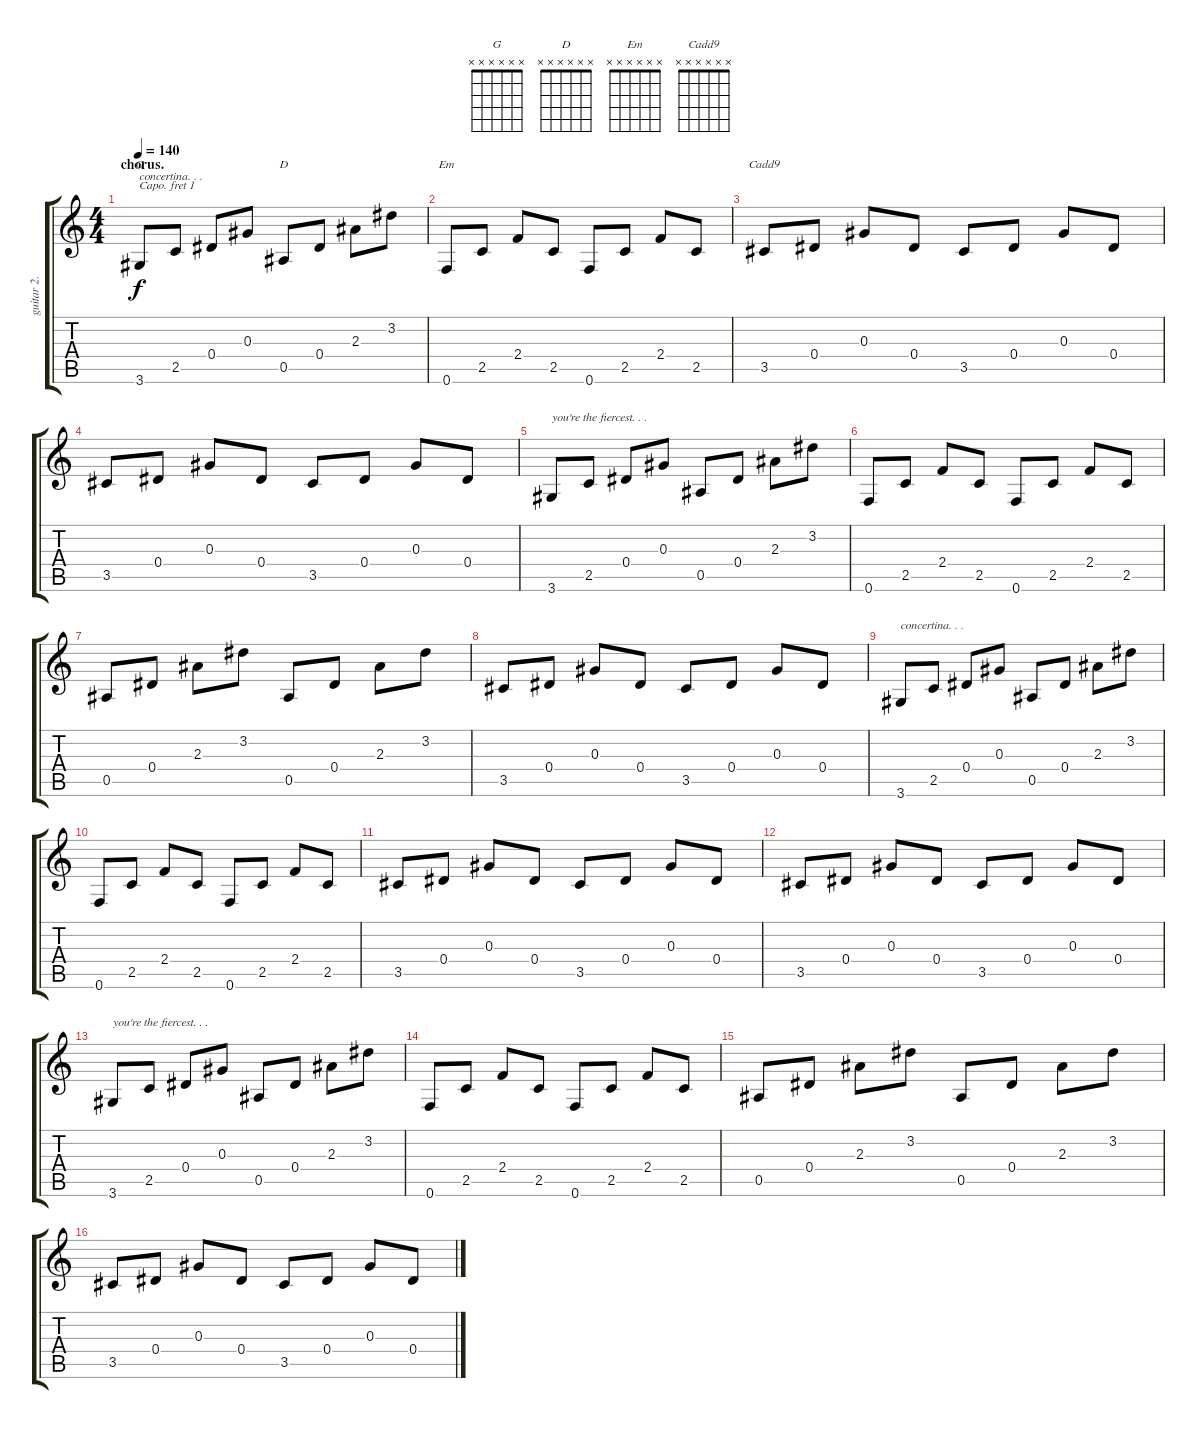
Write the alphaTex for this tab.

\track ("guitar 2." "guitar 2.") {instrument electricguitarclean}
\staff {score tabs}
\capo 1
\tuning (E4 B3 G3 D3 A2 E2) {hide}
\chord ("G" x x x x x x) {firstfret 0}
\chord ("D" x x x x x x) {firstfret 0}
\chord ("Em" x x x x x x) {firstfret 0}
\chord ("Cadd9" x x x x x x) {firstfret 0}
\ts (4 4)
\section ("" "chorus.")
\tempo 140
\clef g2
\ks c
3.6.8{ch "G" txt "concertina. . ." dy f} 2.5.8 0.4.8 0.3.8 0.5.8{ch "D"} 0.4.8 2.3.8 3.2.8 |
0.6.8{ch "Em"} 2.5.8 2.4.8 2.5.8 0.6.8 2.5.8 2.4.8 2.5.8 |
3.5.8{ch "Cadd9"} 0.4.8 0.3.8 0.4.8 3.5.8 0.4.8 0.3.8 0.4.8 |
3.5.8 0.4.8 0.3.8 0.4.8 3.5.8 0.4.8 0.3.8 0.4.8 |
3.6.8{txt "you're the fiercest. . ."} 2.5.8 0.4.8 0.3.8 0.5.8 0.4.8 2.3.8 3.2.8 |
0.6.8 2.5.8 2.4.8 2.5.8 0.6.8 2.5.8 2.4.8 2.5.8 |
0.5.8 0.4.8 2.3.8 3.2.8 0.5.8 0.4.8 2.3.8 3.2.8 |
3.5.8 0.4.8 0.3.8 0.4.8 3.5.8 0.4.8 0.3.8 0.4.8 |
3.6.8{txt "concertina. . ."} 2.5.8 0.4.8 0.3.8 0.5.8 0.4.8 2.3.8 3.2.8 |
0.6.8 2.5.8 2.4.8 2.5.8 0.6.8 2.5.8 2.4.8 2.5.8 |
3.5.8 0.4.8 0.3.8 0.4.8 3.5.8 0.4.8 0.3.8 0.4.8 |
3.5.8 0.4.8 0.3.8 0.4.8 3.5.8 0.4.8 0.3.8 0.4.8 |
3.6.8{txt "you're the fiercest. . ."} 2.5.8 0.4.8 0.3.8 0.5.8 0.4.8 2.3.8 3.2.8 |
0.6.8 2.5.8 2.4.8 2.5.8 0.6.8 2.5.8 2.4.8 2.5.8 |
0.5.8 0.4.8 2.3.8 3.2.8 0.5.8 0.4.8 2.3.8 3.2.8 |
3.5.8 0.4.8 0.3.8 0.4.8 3.5.8 0.4.8 0.3.8 0.4.8
